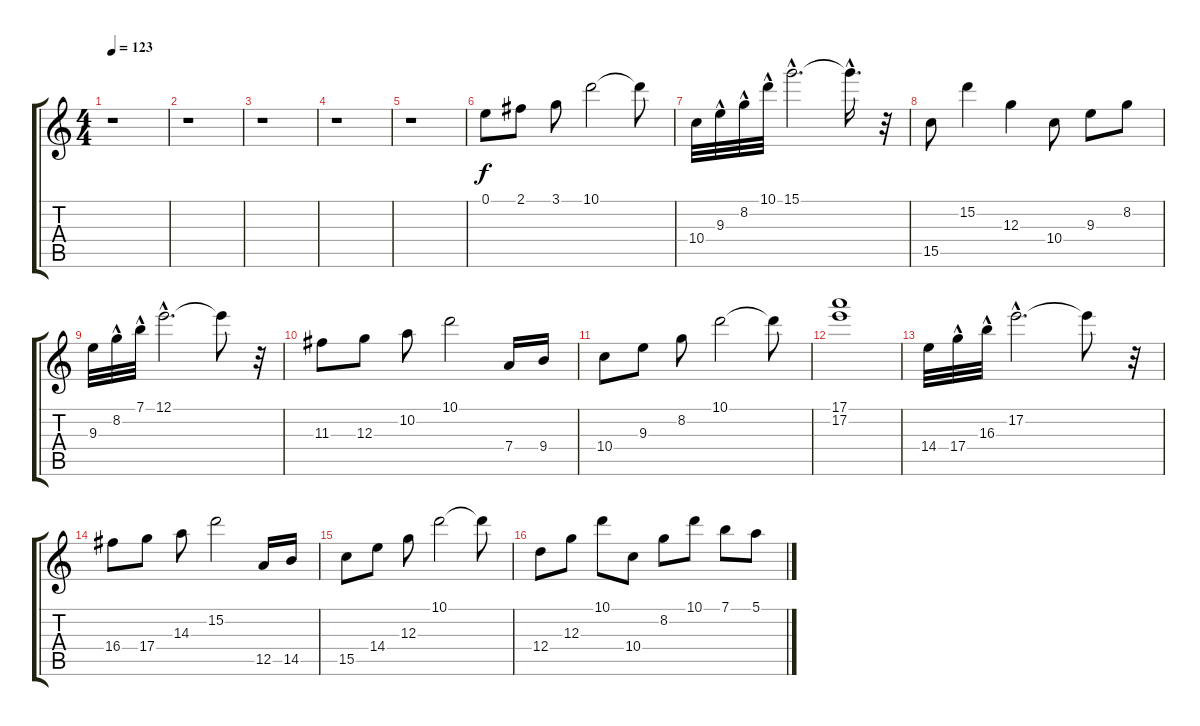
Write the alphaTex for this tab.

\track "" {instrument electricguitarjazz}
\staff {score tabs}
\tuning (E4 B3 G3 D3 A2 E2) {hide}
\ts (4 4)
\tempo 123
\clef g2
\ks c
r.1{dy f} |
r.1 |
r.1 |
r.1 |
r.1 |
0.1.8 2.1.8 3.1.8 10.1.2 10.1{t}.8 |
10.4.32 9.3{hac}.32 8.2{hac}.32 10.1{hac}.32 15.1{hac}.2{d} 15.1{hac t}.16{d} r.32 |
15.5.8 15.2.4 12.3.4 10.4.8 9.3.8 8.2.8 |
9.3.32 8.2{hac}.32 7.1{hac}.32 12.1{hac}.2{d} 12.1{t}.8 r.32 |
11.3.8 12.3.8 10.2.8 10.1.2 7.4.16 9.4.16 |
10.4.8 9.3.8 8.2.8 10.1.2 10.1{t}.8 |
(17.1 17.2).1 |
14.4.32 17.4{hac}.32 16.3{hac}.32 17.2{hac}.2{d} 17.2{t}.8 r.32 |
16.4.8 17.4.8 14.3.8 15.2.2 12.5.16 14.5.16 |
15.5.8 14.4.8 12.3.8 10.1.2 10.1{t}.8 |
12.4.8 12.3.8 10.1.8 10.4.8 8.2.8 10.1.8 7.1.8 5.1.8
